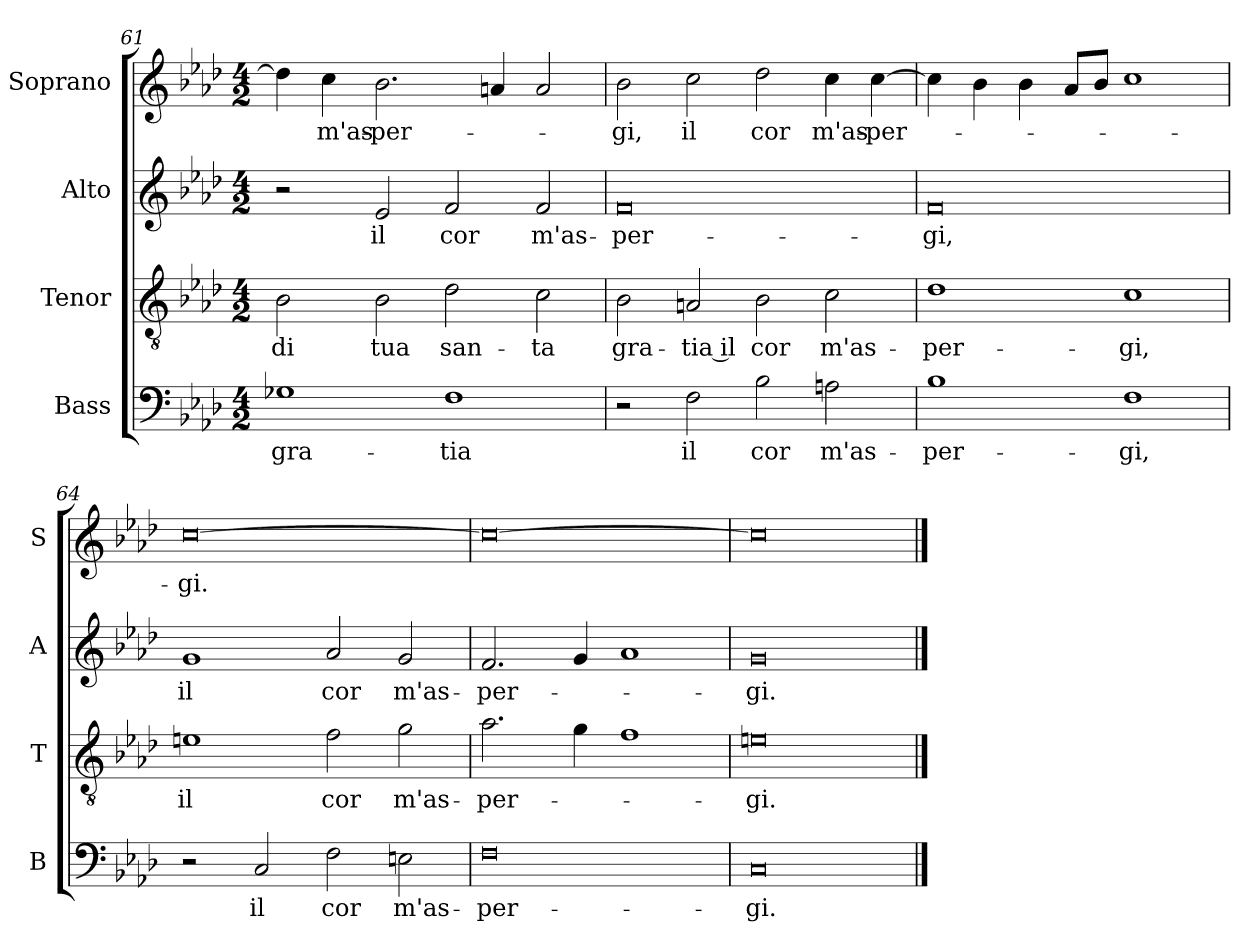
**kern	**text	**kern	**text	**kern	**text	**kern	**text
*part4	*part4	*part3	*part3	*part2	*part2	*part1	*part1
*staff4	*staff4	*staff3	*staff3	*staff2	*staff2	*staff1	*staff1
*I"Bass	*	*I"Tenor	*	*I"Alto	*	*I"Soprano	*
*I'B	*	*I'T	*	*I'A	*	*I'S	*
*clefF4	*	*clefGv2	*	*clefG2	*	*clefG2	*
*k[b-e-a-d-]	*	*k[b-e-a-d-]	*	*k[b-e-a-d-]	*	*k[b-e-a-d-]	*
*A-:	*	*A-:	*	*A-:	*	*A-:	*
*M4/2	*	*M4/2	*	*M4/2	*	*M4/2	*
=61	=61	=61	=61	=61	=61	=61	=61
!	!LO:LY:b	!	!LO:LY:b	!	!	!	!
1G-X	gra-	2B-\	di	2r	.	4dd-\]	.
!	!	!	!	!	!	!	!LO:LY:b
.	.	.	.	.	.	4cc\	m'as-
!	!	!	!LO:LY:b	!	!LO:LY:b	!	!LO:LY:b
.	.	2B-\	tua	2e-/	il	2.b-\	-per-
!	!LO:LY:b	!	!LO:LY:b	!	!LO:LY:b	!	!
1F	-tia	2d-\	san-	2f/	cor	.	.
.	.	.	.	.	.	4an/	.
!	!	!	!LO:LY:b	!	!LO:LY:b	!	!
.	.	2c\	-ta	2f/	m'as-	2a/	.
!!LO:LB:g=z
=62	=62	=62	=62	=62	=62	=62	=62
!	!	!	!LO:LY:b	!	!LO:LY:b	!	!LO:LY:b
2r	.	2B-\	gra-	0f	-per-	2b-\	-gi,
!	!LO:LY:b	!	!LO:LY:b	!	!	!	!LO:LY:b
2F\	il	2An/	-tia il	.	.	2cc\	il
!	!LO:LY:b	!	!LO:LY:b	!	!	!	!LO:LY:b
2B-\	cor	2B-\	cor	.	.	2dd-\	cor
!	!LO:LY:b	!	!LO:LY:b	!	!	!	!LO:LY:b
2An\	m'as-	2c\	m'as-	.	.	4cc\	m'as-
!	!	!	!	!	!	!	!LO:LY:b
.	.	.	.	.	.	[4cc\	-per-
=63	=63	=63	=63	=63	=63	=63	=63
!	!LO:LY:b	!	!LO:LY:b	!	!LO:LY:b	!	!
1B-	-per-	1d-	-per-	0f	-gi,	4cc\]	.
.	.	.	.	.	.	4b-\	.
.	.	.	.	.	.	4b-\	.
.	.	.	.	.	.	8a-/L	.
.	.	.	.	.	.	8b-/J	.
!	!LO:LY:b	!	!LO:LY:b	!	!	!	!
1F	-gi,	1c	-gi,	.	.	1cc	.
=64	=64	=64	=64	=64	=64	=64	=64
!	!	!	!LO:LY:b	!	!LO:LY:b	!	!LO:LY:b
2r	.	1en	il	1g	il	[0cc	-gi.
!	!LO:LY:b	!	!	!	!	!	!
2C/	il	.	.	.	.	.	.
!	!LO:LY:b	!	!LO:LY:b	!	!LO:LY:b	!	!
2F\	cor	2f\	cor	2a-/	cor	.	.
!	!LO:LY:b	!	!LO:LY:b	!	!LO:LY:b	!	!
2En\	m'as-	2g\	m'as-	2g/	m'as-	.	.
=65	=65	=65	=65	=65	=65	=65	=65
!	!LO:LY:b	!	!LO:LY:b	!	!LO:LY:b	!	!
0F	-per-	2.a-\	-per-	2.f/	-per-	0cc_	.
.	.	4g\	.	4g/	.	.	.
.	.	1f	.	1a-	.	.	.
=66	=66	=66	=66	=66	=66	=66	=66
!	!LO:LY:b	!	!LO:LY:b	!	!LO:LY:b	!	!
0C	-gi.	0en	-gi.	0g	-gi.	0cc]	.
==	==	==	==	==	==	==	==
*-	*-	*-	*-	*-	*-	*-	*-
